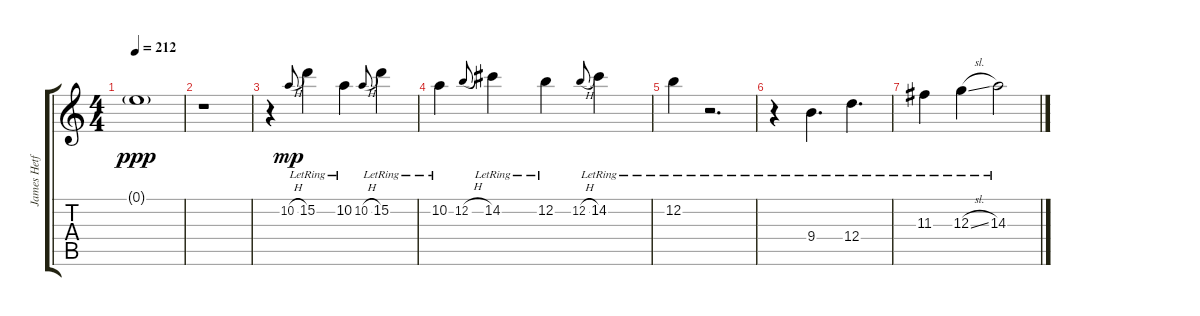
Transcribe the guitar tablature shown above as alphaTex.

\track ("James Hetfield" "James Hetf") {instrument distortionguitar}
\staff {score tabs}
\tuning (E4 B3 G3 D3 A2 E2) {hide}
\ts (4 4)
\tempo 212
\clef g2
\ks c
0.1{g}.1{dy ppp} |
r.1{volume 12 balance 6} |
r.4 10.2{h}.8{gr onbeat dy mp} 15.2{lr}.4 10.2{lr}.4 10.2{h}.8{gr onbeat} 15.2{lr}.4 |
10.2{lr}.4 12.2{h}.8{gr onbeat} 14.2{lr}.4 12.2{lr}.4 12.2{h}.8{gr onbeat} 14.2{lr}.4 |
12.2{lr}.4 r.2{d} |
r.4 9.4{lr}.4{d} 12.4{lr}.4{d} |
11.3{lr}.4 12.3{sl lr}.4 14.3{lr}.2
